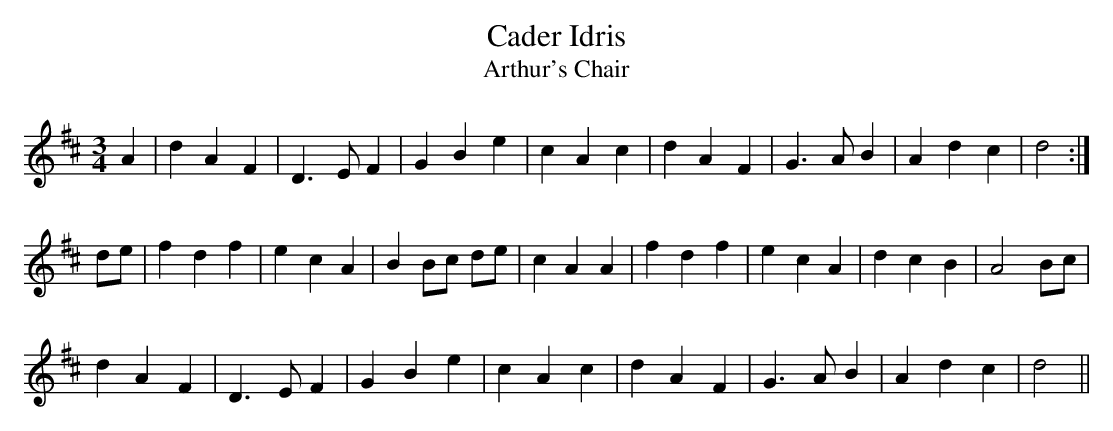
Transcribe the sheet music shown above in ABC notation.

X:1
T:Cader Idris
T:Arthur's Chair
M:3/4
L:1/4
K:D
A|dAF|D>EF|GBe|cAc|dAF|G>AB|Adc|d2:|!
d/2e/2|fdf|ecA|BB/2c/2 d/2e/2|
     cAA|fdf|ecA|dcB|A2B/2c/2|!
dAF|D>EF|GBe|cAc|dAF|G>AB|Adc|d2||
